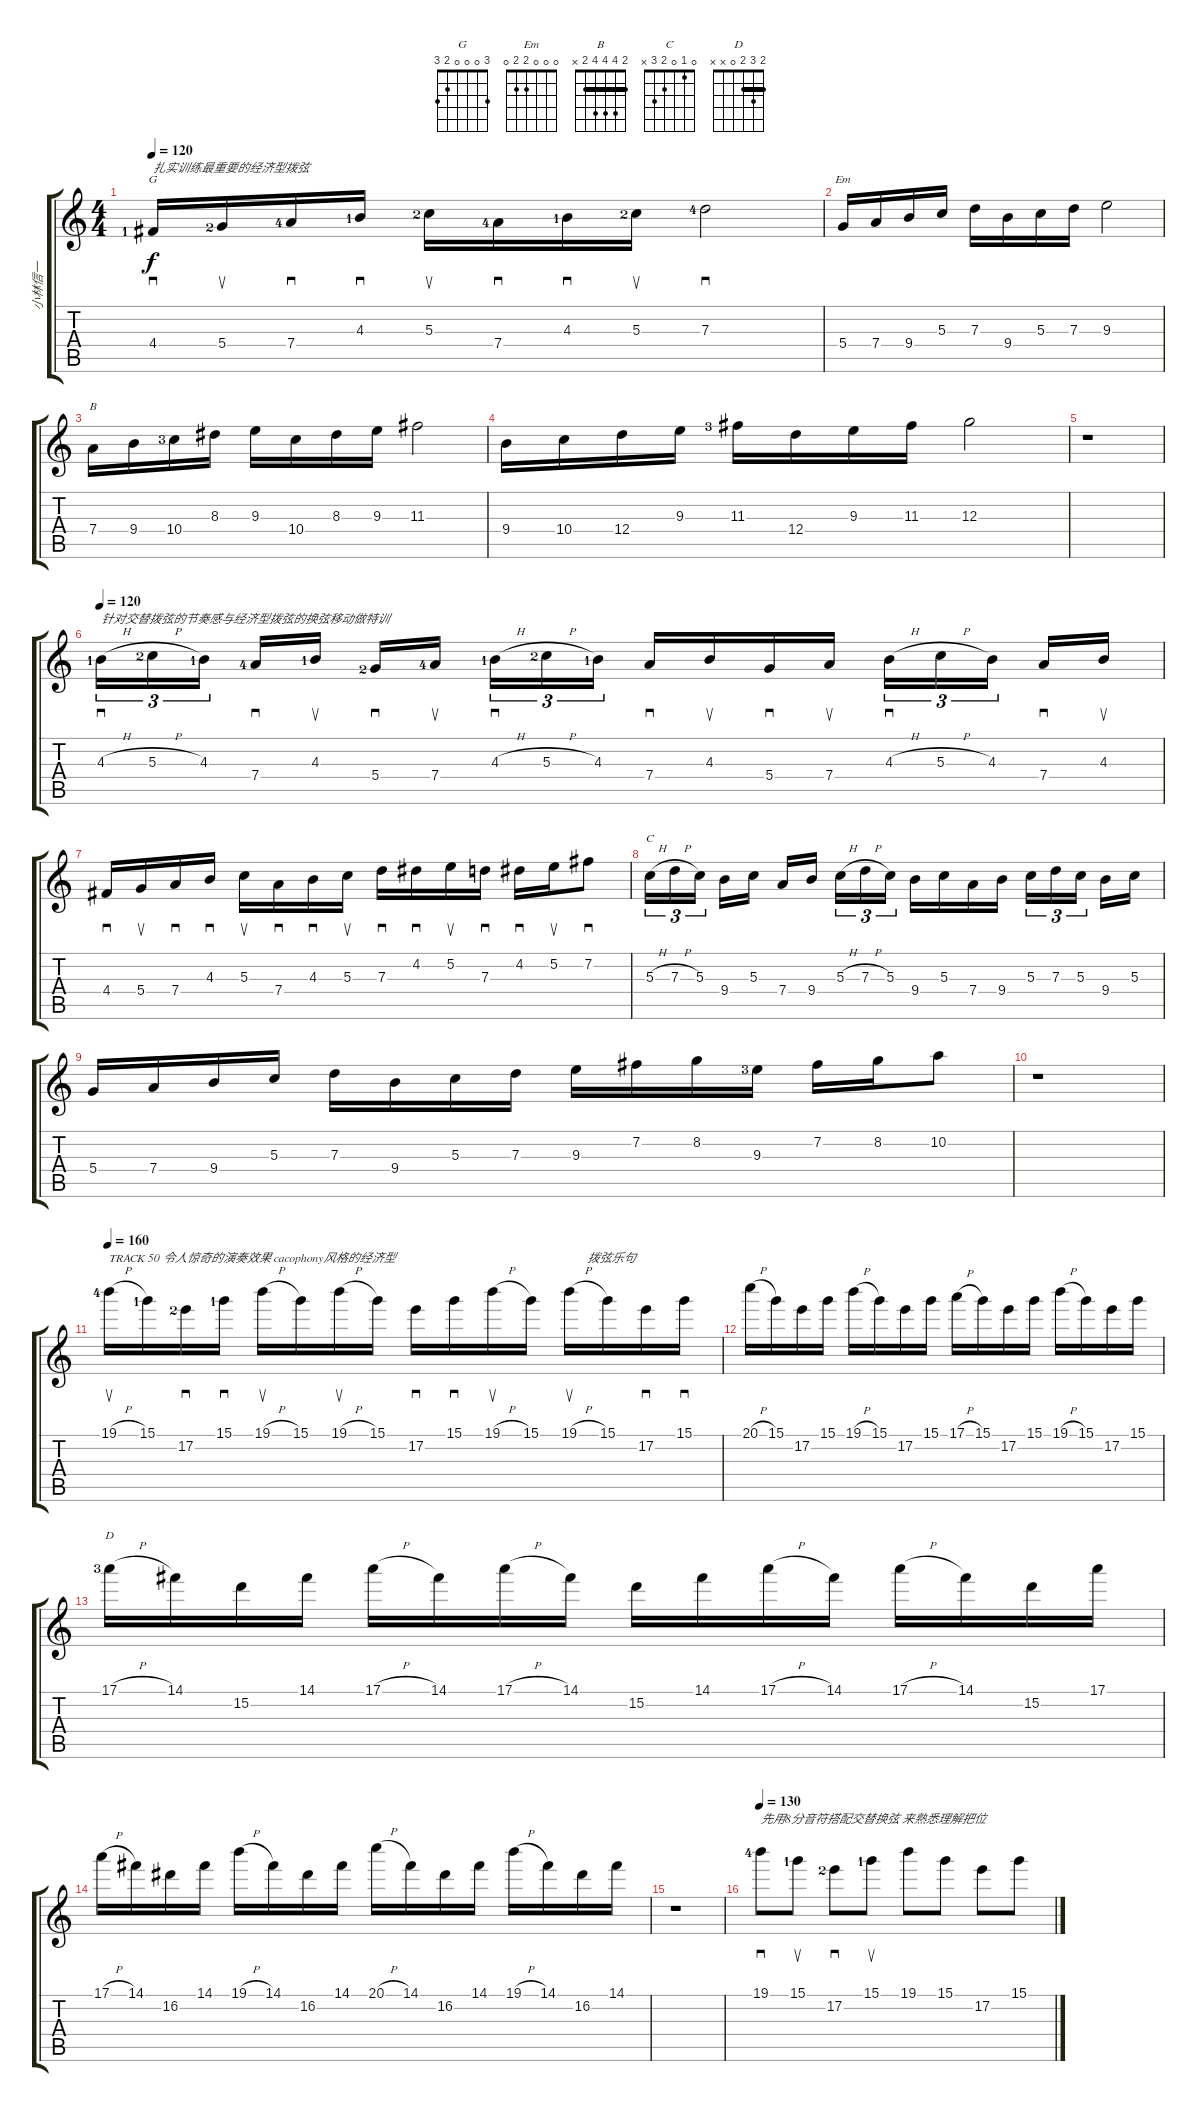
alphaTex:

\track ("小林信一" "小林信一") {instrument overdrivenguitar}
\staff {score tabs}
\tuning (E4 B3 G3 D3 A2 E2) {hide}
\chord ("G" 3 0 0 0 2 3)
\chord ("Em" 0 0 0 2 2 0)
\chord ("B" 2 4 4 4 2 x) {barre 2}
\chord ("C" 0 1 0 2 3 x)
\chord ("D" 2 3 2 0 x x) {barre 2}
\ts (4 4)
\tempo 120
\clef g2
\ks c
4.4{lf 2}.16{sd ch "G" txt "扎实训练最重要的经济型拨弦" dy f} 5.4{lf 3}.16{su} 7.4{lf 5}.16{sd} 4.3{lf 2}.16{sd} 5.3{lf 3}.16{su} 7.4{lf 5}.16{sd} 4.3{lf 2}.16{sd} 5.3{lf 3}.16{su} 7.3{lf 5}.2{sd} |
5.4.16{ch "Em"} 7.4.16 9.4.16 5.3.16 7.3.16 9.4.16 5.3.16 7.3.16 9.3.2 |
7.4.16{ch "B"} 9.4.16 10.4{lf 4}.16 8.3.16 9.3.16 10.4.16 8.3.16 9.3.16 11.3.2 |
9.4.16 10.4.16 12.4.16 9.3.16 11.3{lf 4}.16 12.4.16 9.3.16 11.3.16 12.3.2 |
r.1 |
\tempo 120
4.3{h lf 2}.16{sd tu (3 2) txt "针对交替拨弦的节奏感与经济型拨弦的换弦移动做特训"} 5.3{h lf 3}.16{tu (3 2)} 4.3{lf 2}.16{tu (3 2) beam splitsecondary} 7.4{lf 5}.16{sd} 4.3{lf 2}.16{su} 5.4{lf 3}.16{sd} 7.4{lf 5}.16{su beam splitsecondary} 4.3{h lf 2}.16{sd tu (3 2)} 5.3{h lf 3}.16{tu (3 2)} 4.3{lf 2}.16{tu (3 2)} 7.4.16{sd} 4.3.16{su} 5.4.16{sd} 7.4.16{su} 4.3{h}.16{sd tu (3 2)} 5.3{h}.16{tu (3 2)} 4.3.16{tu (3 2) beam splitsecondary} 7.4.16{sd} 4.3.16{su} |
4.4.16{sd} 5.4.16{su} 7.4.16{sd} 4.3.16{sd} 5.3.16{su} 7.4.16{sd} 4.3.16{sd} 5.3.16{su} 7.3.16{sd} 4.2.16{sd} 5.2.16{su} 7.3.16{sd} 4.2.16{sd} 5.2.16{su} 7.2.8{sd} |
5.3{h}.16{tu (3 2) ch "C"} 7.3{h}.16{tu (3 2)} 5.3.16{tu (3 2) beam splitsecondary} 9.4.16 5.3.16 7.4.16 9.4.16{beam splitsecondary} 5.3{h}.16{tu (3 2)} 7.3{h}.16{tu (3 2)} 5.3.16{tu (3 2)} 9.4.16 5.3.16 7.4.16 9.4.16 5.3.16{tu (3 2)} 7.3.16{tu (3 2)} 5.3.16{tu (3 2) beam splitsecondary} 9.4.16 5.3.16 |
5.4.16 7.4.16 9.4.16 5.3.16 7.3.16 9.4.16 5.3.16 7.3.16 9.3.16 7.2.16 8.2.16 9.3{lf 4}.16 7.2.16 8.2.16 10.2.8 |
r.1 |
\tempo 160
19.1{h lf 5}.16{su txt "TRACK 50 令人惊奇的演奏效果 cacophony风格的经济型"} 15.1{lf 2}.16 17.2{lf 3}.16{sd} 15.1{lf 2}.16{sd} 19.1{h}.16{su} 15.1.16 19.1{h}.16{su} 15.1.16 17.2.16{sd} 15.1.16{sd} 19.1{h}.16{su} 15.1.16 19.1{h}.16{su txt "      拨弦乐句"} 15.1.16 17.2.16{sd} 15.1.16{sd} |
20.1{h}.16 15.1.16 17.2.16 15.1.16 19.1{h}.16 15.1.16 17.2.16 15.1.16 17.1{h}.16 15.1.16 17.2.16 15.1.16 19.1{h}.16 15.1.16 17.2.16 15.1.16 |
17.1{h lf 4}.16{ch "D"} 14.1.16 15.2.16 14.1.16 17.1{h}.16 14.1.16 17.1{h}.16 14.1.16 15.2.16 14.1.16 17.1{h}.16 14.1.16 17.1{h}.16 14.1.16 15.2.16 17.1.16 |
17.1{h}.16 14.1.16 16.2.16 14.1.16 19.1{h}.16 14.1.16 16.2.16 14.1.16 20.1{h}.16 14.1.16 16.2.16 14.1.16 19.1{h}.16 14.1.16 16.2.16 14.1.16 |
r.1 |
\tempo 130
19.1{lf 5}.8{sd txt "先用8分音符搭配交替换弦 来熟悉理解把位"} 15.1{lf 2}.8{su} 17.2{lf 3}.8{sd} 15.1{lf 2}.8{su} 19.1.8 15.1.8 17.2.8 15.1.8
